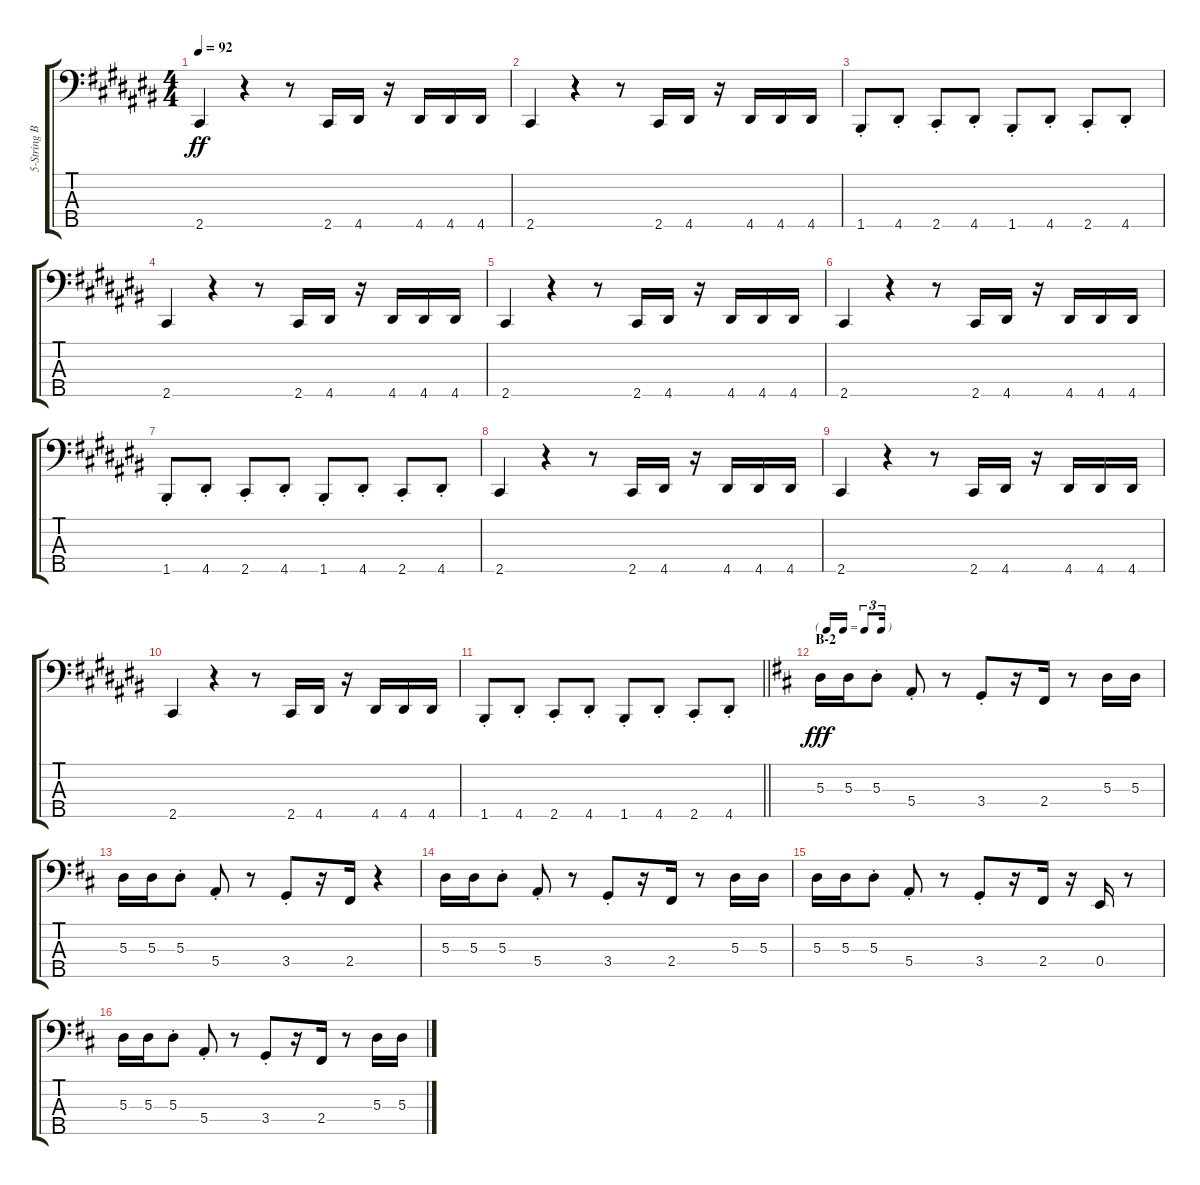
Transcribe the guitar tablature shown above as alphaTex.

\track ("5-String Bass" "5-String B") {instrument electricbassfinger}
\staff {score tabs}
\tuning (G2 D2 A1 E1 B0) {hide}
\ts (4 4)
\tempo 92
\clef f4
\ks c#
2.5.4{dy ff} r.4 r.8 2.5.16 4.5.16 r.16 4.5.16 4.5.16 4.5.16 |
2.5.4 r.4 r.8 2.5.16 4.5.16 r.16 4.5.16 4.5.16 4.5.16 |
1.5{st}.8 4.5{st}.8 2.5{st}.8 4.5{st}.8 1.5{st}.8 4.5{st}.8 2.5{st}.8 4.5{st}.8 |
2.5.4 r.4 r.8 2.5.16 4.5.16 r.16 4.5.16 4.5.16 4.5.16 |
2.5.4 r.4 r.8 2.5.16 4.5.16 r.16 4.5.16 4.5.16 4.5.16 |
2.5.4 r.4 r.8 2.5.16 4.5.16 r.16 4.5.16 4.5.16 4.5.16 |
1.5{st}.8 4.5{st}.8 2.5{st}.8 4.5{st}.8 1.5{st}.8 4.5{st}.8 2.5{st}.8 4.5{st}.8 |
2.5.4 r.4 r.8 2.5.16 4.5.16 r.16 4.5.16 4.5.16 4.5.16 |
2.5.4 r.4 r.8 2.5.16 4.5.16 r.16 4.5.16 4.5.16 4.5.16 |
2.5.4 r.4 r.8 2.5.16 4.5.16 r.16 4.5.16 4.5.16 4.5.16 |
\barLineRight lightlight
1.5{st}.8 4.5{st}.8 2.5{st}.8 4.5{st}.8 1.5{st}.8 4.5{st}.8 2.5{st}.8 4.5{st}.8 |
\tf triplet16th
\section ("" "B-2")
\ks d
5.3.16{dy fff} 5.3.16 5.3{st}.8 5.4{st}.8 r.8 3.4{st}.8 r.16 2.4.16 r.8 5.3.16 5.3.16 |
5.3.16 5.3.16 5.3{st}.8 5.4{st}.8 r.8 3.4{st}.8 r.16 2.4.16 r.4 |
5.3.16 5.3.16 5.3{st}.8 5.4{st}.8 r.8 3.4{st}.8 r.16 2.4.16 r.8 5.3.16 5.3.16 |
5.3.16 5.3.16 5.3{st}.8 5.4{st}.8 r.8 3.4{st}.8 r.16 2.4.16 r.16 0.4.16 r.8 |
5.3.16 5.3.16 5.3{st}.8 5.4{st}.8 r.8 3.4{st}.8 r.16 2.4.16 r.8 5.3.16 5.3.16
